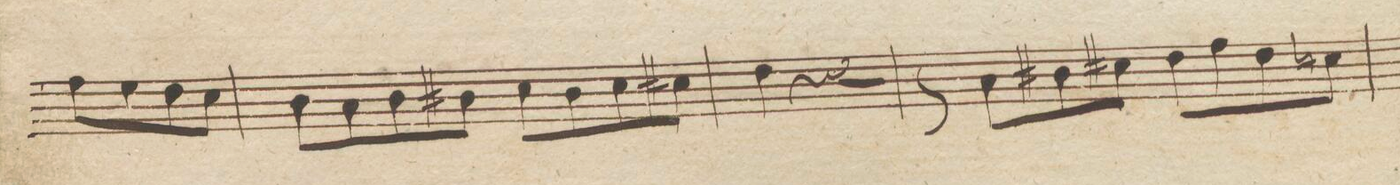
**kern	**dynam
*I"Viole.	*
*clefC3	*
*k[]	*
*met(c|)	*
*M2/2	*
*custos:c	*
8g\L	.
8f#\	.
8e\	.
8d\J	.
=202	=202
8cL\	.
8B/	.
8c\	.
8c#X\J	.
8d\L	.
8c#\	.
8d\	.
8d#X\J	.
=203	=203
4e\	.
4r	.
2r	.
=204	=204
8r	.
8B/L	.
8c#X\	.
8d#X\J	.
8e\L	.
8g\	.
8e\	.
8dn\J	.
=205	=205
*-	*-
